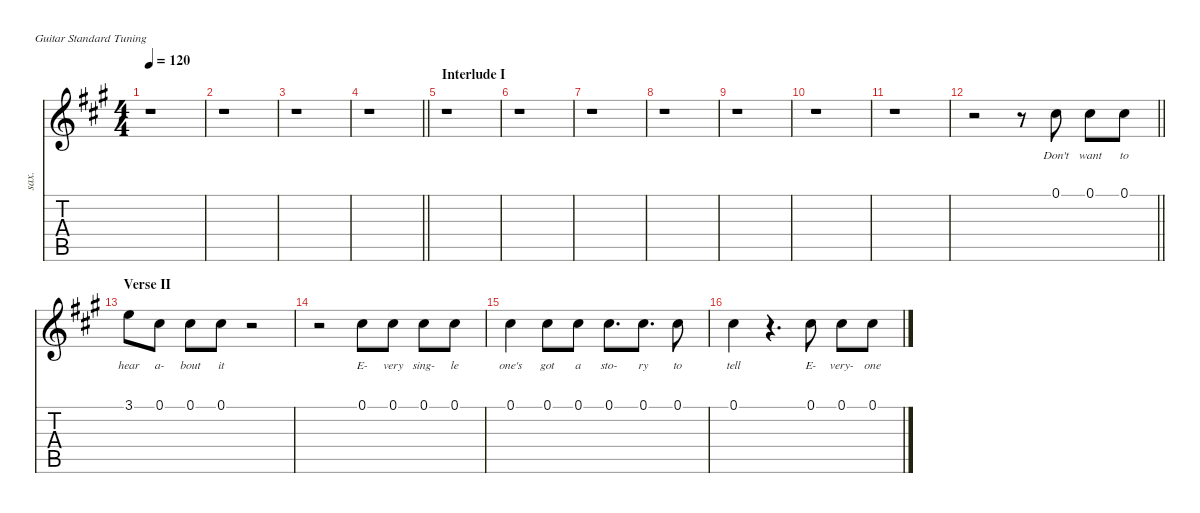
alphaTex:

\defaultSystemsLayout 4
\hideDynamics
\bracketExtendMode nobrackets
\otherSystemsTrackNameOrientation horizontal
\track ("Vocals" "sax.") {instrument altosax}
\staff {score tabs}
\tuning (E4 B3 G3 D3 A2 E2)
\displaytranspose 9
\ts (4 4)
\tempo 120
\clef g2
\ks a
r.1{dy f beam Down} |
r.1{beam Down} |
r.1{beam Down} |
\barLineRight lightlight
r.1{beam Down} |
\section ("" "Interlude I")
r.1{beam Down} |
r.1{beam Down} |
r.1{beam Down} |
r.1{beam Down} |
r.1{beam Down} |
r.1{beam Down} |
r.1{beam Down} |
\barLineRight lightlight
r.2{beam Down} r.8{beam Down} 0.1{acc #}.8{lyrics (0 "Don't") lyrics (1 "") lyrics (2 "") lyrics (3 "") lyrics (4 "") beam Down} 0.1{acc #}.8{lyrics (0 "want") lyrics (1 "") lyrics (2 "") lyrics (3 "") lyrics (4 "") beam Down} 0.1{acc #}.8{lyrics (0 "to") lyrics (1 "") lyrics (2 "") lyrics (3 "") lyrics (4 "") beam Down} |
\section ("" "Verse II")
3.1{acc forcenatural}.8{lyrics (0 "hear") lyrics (1 "") lyrics (2 "") lyrics (3 "") lyrics (4 "") beam Down} 0.1{acc #}.8{lyrics (0 "a-") lyrics (1 "") lyrics (2 "") lyrics (3 "") lyrics (4 "") beam Down} 0.1{acc #}.8{lyrics (0 "bout") lyrics (1 "") lyrics (2 "") lyrics (3 "") lyrics (4 "") beam Down} 0.1{acc #}.8{lyrics (0 "it") lyrics (1 "") lyrics (2 "") lyrics (3 "") lyrics (4 "") beam Down} r.2{beam Down} |
r.2{beam Down} 0.1{acc #}.8{lyrics (0 "E-") lyrics (1 "") lyrics (2 "") lyrics (3 "") lyrics (4 "") beam Down} 0.1{acc #}.8{lyrics (0 "very") lyrics (1 "") lyrics (2 "") lyrics (3 "") lyrics (4 "") beam Down} 0.1{acc #}.8{lyrics (0 "sing-") lyrics (1 "") lyrics (2 "") lyrics (3 "") lyrics (4 "") beam Down} 0.1{acc #}.8{lyrics (0 "le") lyrics (1 "") lyrics (2 "") lyrics (3 "") lyrics (4 "") beam Down} |
0.1{acc #}.4{lyrics (0 "one's") lyrics (1 "") lyrics (2 "") lyrics (3 "") lyrics (4 "") beam Down} 0.1{acc #}.8{lyrics (0 "got") lyrics (1 "") lyrics (2 "") lyrics (3 "") lyrics (4 "") beam Down} 0.1{acc #}.8{lyrics (0 "a") lyrics (1 "") lyrics (2 "") lyrics (3 "") lyrics (4 "") beam Down} 0.1{acc #}.8{d lyrics (0 "sto-") lyrics (1 "") lyrics (2 "") lyrics (3 "") lyrics (4 "") beam Down} 0.1{acc #}.8{d lyrics (0 "ry") lyrics (1 "") lyrics (2 "") lyrics (3 "") lyrics (4 "") beam Down} 0.1{acc #}.8{lyrics (0 "to") lyrics (1 "") lyrics (2 "") lyrics (3 "") lyrics (4 "") beam Down} |
0.1{acc #}.4{lyrics (0 "tell") lyrics (1 "") lyrics (2 "") lyrics (3 "") lyrics (4 "") beam Down} r.4{d beam Down} 0.1{acc #}.8{lyrics (0 "E-") lyrics (1 "") lyrics (2 "") lyrics (3 "") lyrics (4 "") beam Down} 0.1{acc #}.8{lyrics (0 "very-") lyrics (1 "") lyrics (2 "") lyrics (3 "") lyrics (4 "") beam Down} 0.1{acc #}.8{lyrics (0 "one") lyrics (1 "") lyrics (2 "") lyrics (3 "") lyrics (4 "") beam Down}
